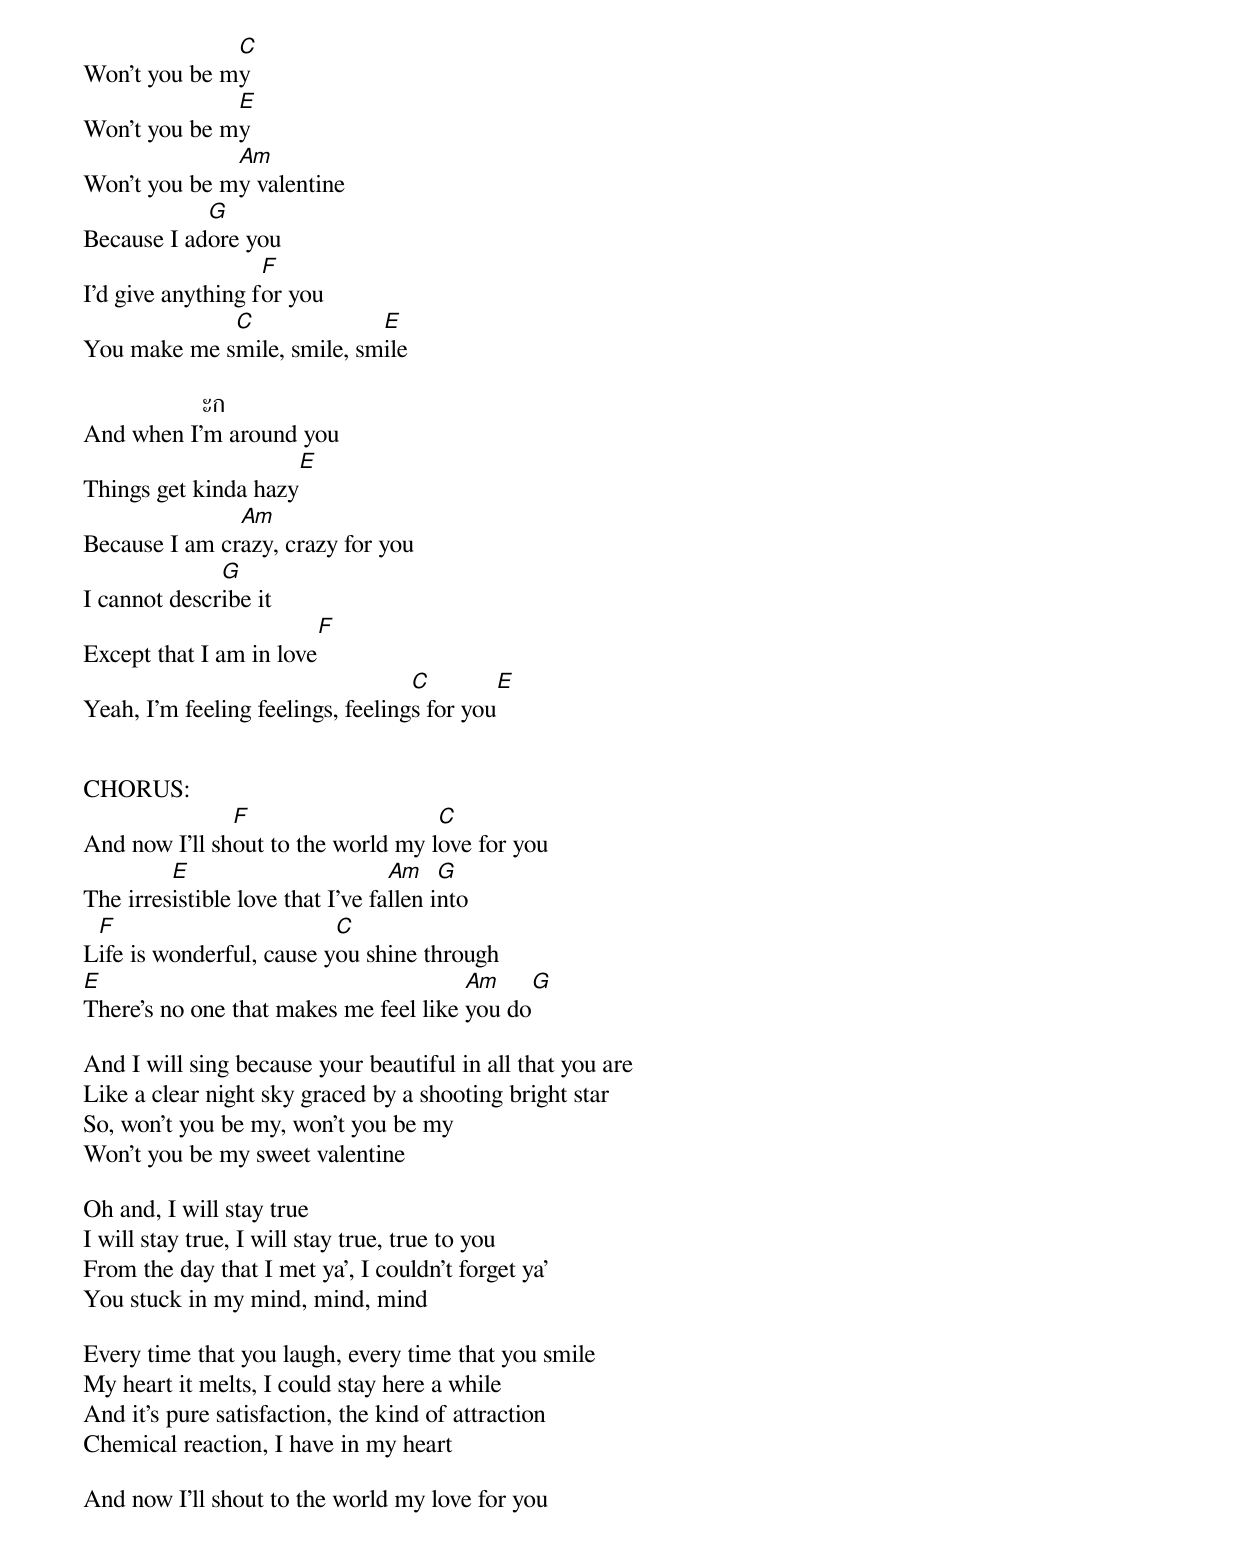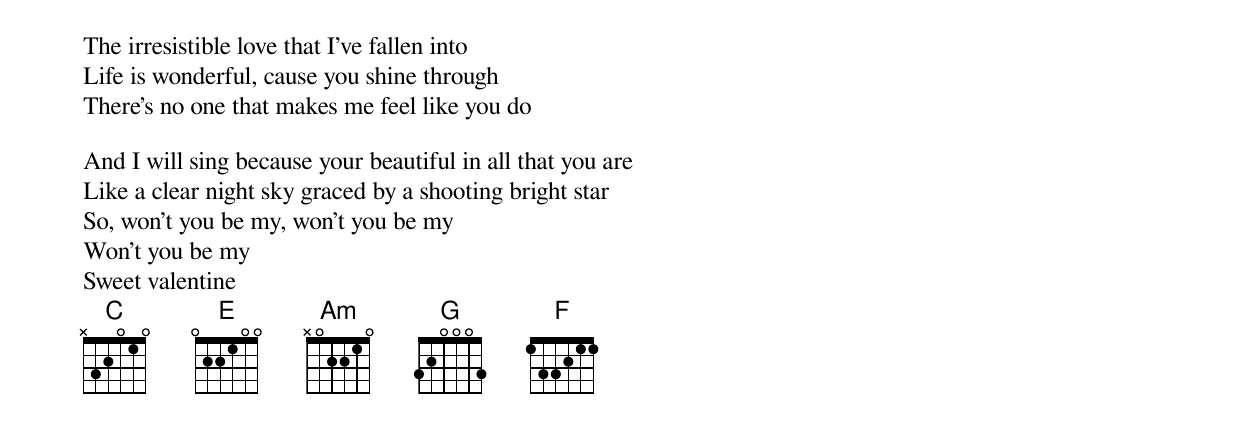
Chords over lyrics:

              C
Won't you be my
              E
Won't you be my
              Am
Won't you be my valentine
            G
Because I adore you
                   F
I'd give anything for you
             C              E
You make me smile, smile, smile

 	           ะก
And when I'm around you
				  E
Things get kinda hazy
               Am
Because I am crazy, crazy for you
              G
I cannot describe it
				 F
Except that I am in love
				   C 					  E
Yeah, I'm feeling feelings, feelings for you


CHORUS:
               F                    C
And now I'll shout to the world my love for you
         E                        Am    G
The irresistible love that I've fallen into
 F                        C
Life is wonderful, cause you shine through
E                                      Am        G
There's no one that makes me feel like you do

And I will sing because your beautiful in all that you are
Like a clear night sky graced by a shooting bright star
So, won't you be my, won't you be my
Won't you be my sweet valentine

Oh and, I will stay true
I will stay true, I will stay true, true to you
From the day that I met ya', I couldn't forget ya'
You stuck in my mind, mind, mind

Every time that you laugh, every time that you smile
My heart it melts, I could stay here a while
And it's pure satisfaction, the kind of attraction
Chemical reaction, I have in my heart

And now I'll shout to the world my love for you
The irresistible love that I've fallen into
Life is wonderful, cause you shine through
There's no one that makes me feel like you do

And I will sing because your beautiful in all that you are
Like a clear night sky graced by a shooting bright star
So, won't you be my, won't you be my
Won't you be my
Sweet valentine
